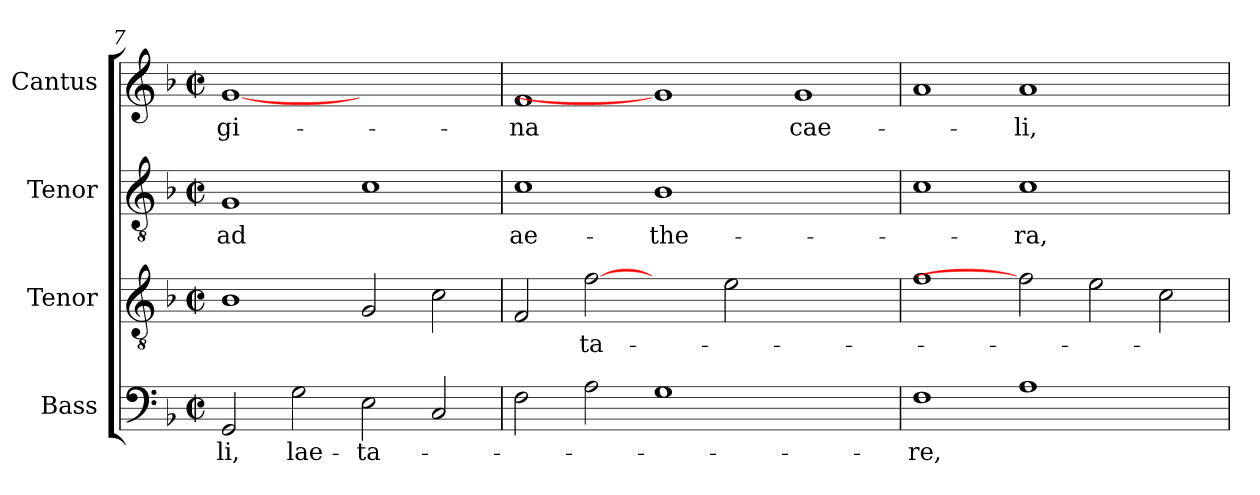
**kern	**text	**kern	**text	**kern	**text	**kern	**text
*part4	*part4	*part3	*part3	*part2	*part2	*part1	*part1
*staff4	*staff4	*staff3	*staff3	*staff2	*staff2	*staff1	*staff1
*I"Bass	*	*I"Tenor	*	*I"Tenor	*	*I"Cantus	*
*	*	*I'Tenor	*	*	*	*	*
*clefF4	*	*clefGv2	*	*clefGv2	*	*clefG2	*
*	*	*ITrd7c12	*	*ITrd7c12	*	*	*
*k[b-]	*	*k[b-]	*	*k[b-]	*	*k[b-]	*
*F:	*	*F:	*	*F:	*	*F:	*
*M2/2	*	*M2/2	*	*M2/2	*	*M2/2	*
*met(c|)	*	*met(c|)	*	*met(c|)	*	*met(c|)	*
=7	=7	=7	=7	=7	=7	=7	=7
!	!LO:LY:b:color=#000000	!	!	!	!	!	!
!	!	!	!	!	!LO:LY:b:color=#000000	!	!
!	!	!	!	!	!	!	!LO:LY:b:color=#000000
2GGi/	-li,	1BB-i	.	1GGi	ad	[1gi	-gi-
!	!LO:LY:b:color=#000000	!	!	!	!	!	!
2Gi\	lae-	.	.	.	.	.	.
!	!LO:LY:b:color=#000000	!	!	!	!	!	!
2Ei\	-ta-	2GGi/	.	1Ci	.	1ryy	.
2Ci/	.	2Ci\	.	.	.	.	.
!!LO:LB:g=z
=8	=8	=8	=8	=8	=8	=8	=8
!	!	!	!	!	!LO:LY:b:color=#000000	!	!
!	!	!	!	!	!	!	!LO:LY:b:color=#000000
2Fi\	.	2FFi/	.	1Ci	ae-	1fi	-na
!	!	!	!LO:LY:b:color=#000000	!	!	!	!
2Ai\	.	[2Fi	-ta-	.	.	.	.
!	!	!	!	!	!LO:LY:b:color=#000000	!	!
1Gi	.	2ryy	.	1BB-i	-the-	1gi]	.
.	.	2Ei\	.	.	.	.	.
!	!	!	!	!	!	!	!LO:LY:b:color=#000000
1ryy	.	1ryy	.	1ryy	.	1gi	cae-
=9	=9	=9	=9	=9	=9	=9	=9
!	!LO:LY:b:color=#000000	!	!	!	!	!	!
1Fi	-re,	1Fi	.	1Ci	.	1ai	.
!	!	!	!	!	!LO:LY:b:color=#000000	!	!
!	!	!	!	!	!	!	!LO:LY:b:color=#000000
1Ai	.	2Fi]	.	1Ci	-ra,	1ai	-li,
.	.	2Ei\	.	.	.	.	.
2ryy	.	2Ci\	.	2ryy	.	2ryy	.
=	=	=	=	=	=	=	=
*-	*-	*-	*-	*-	*-	*-	*-
